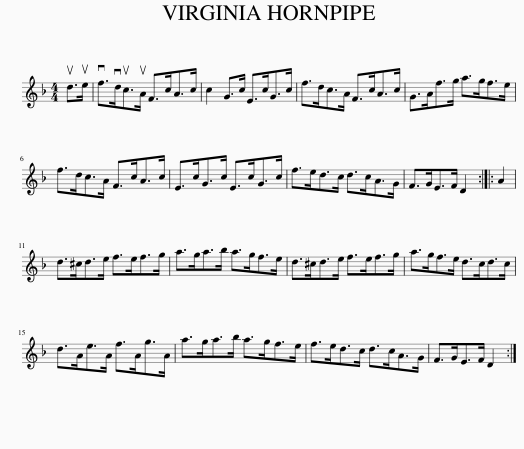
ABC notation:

X:1
L:1/8
M:4/4
I:linebreak $
K:F
V:1 treble
V:1
 ud>ue | vf>vduc>uA F>cA>c | c2 G>c E>cG>c | f>dc>A F>cA>c | G>Af>g a>gf>e |$ %5
 f>dc>A F>cA>c | E>cG>c E>cG>c | f>ed>c d>cA>G | F>GE>F D2 :: A2 |$ %10
 d>^cd>e f>ef>g | a>ga>b a>gf>e | d>^cd>e f>ef>g | a>gf>e d>cd>c |$ d>Ae>A f>Ag>A | %15
 a>ga>b a>gf>e | f>ed>c d>cA>G | F>GE>F D2 :| %18
